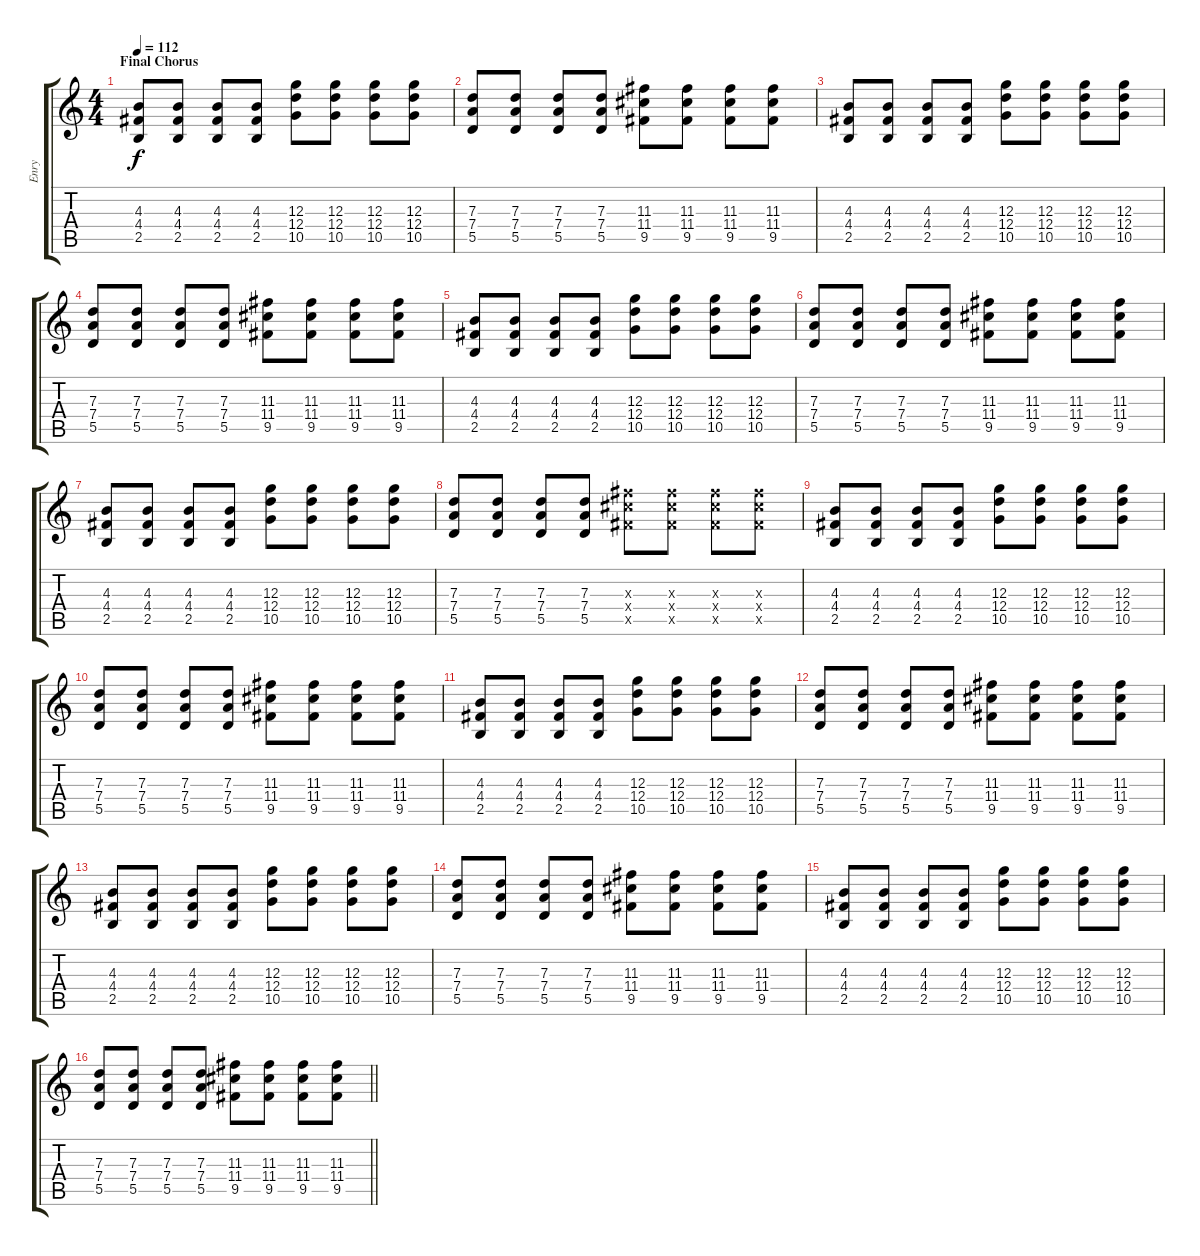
\track ("Enry" "Enry") {instrument overdrivenguitar}
\staff {score tabs}
\tuning (E4 B3 G3 D3 A2 E2) {hide}
\ts (4 4)
\section ("" "Final Chorus")
\tempo 112
\clef g2
\ks c
(4.3 4.4 2.5).8{dy f} (4.3 4.4 2.5).8 (4.3 4.4 2.5).8 (4.3 4.4 2.5).8 (12.3 12.4 10.5).8 (12.3 12.4 10.5).8 (12.3 12.4 10.5).8 (12.3 12.4 10.5).8 |
(7.3 7.4 5.5).8 (7.3 7.4 5.5).8 (7.3 7.4 5.5).8 (7.3 7.4 5.5).8 (11.3 11.4 9.5).8 (11.3 11.4 9.5).8 (11.3 11.4 9.5).8 (11.3 11.4 9.5).8 |
(4.3 4.4 2.5).8 (4.3 4.4 2.5).8 (4.3 4.4 2.5).8 (4.3 4.4 2.5).8 (12.3 12.4 10.5).8 (12.3 12.4 10.5).8 (12.3 12.4 10.5).8 (12.3 12.4 10.5).8 |
(7.3 7.4 5.5).8 (7.3 7.4 5.5).8 (7.3 7.4 5.5).8 (7.3 7.4 5.5).8 (11.3 11.4 9.5).8 (11.3 11.4 9.5).8 (11.3 11.4 9.5).8 (11.3 11.4 9.5).8 |
(4.3 4.4 2.5).8 (4.3 4.4 2.5).8 (4.3 4.4 2.5).8 (4.3 4.4 2.5).8 (12.3 12.4 10.5).8 (12.3 12.4 10.5).8 (12.3 12.4 10.5).8 (12.3 12.4 10.5).8 |
(7.3 7.4 5.5).8 (7.3 7.4 5.5).8 (7.3 7.4 5.5).8 (7.3 7.4 5.5).8 (11.3 11.4 9.5).8 (11.3 11.4 9.5).8 (11.3 11.4 9.5).8 (11.3 11.4 9.5).8 |
(4.3 4.4 2.5).8 (4.3 4.4 2.5).8 (4.3 4.4 2.5).8 (4.3 4.4 2.5).8 (12.3 12.4 10.5).8 (12.3 12.4 10.5).8 (12.3 12.4 10.5).8 (12.3 12.4 10.5).8 |
(7.3 7.4 5.5).8 (7.3 7.4 5.5).8 (7.3 7.4 5.5).8 (7.3 7.4 5.5).8 (11.3{x} 11.4{x} 9.5{x}).8 (11.3{x} 11.4{x} 9.5{x}).8 (11.3{x} 11.4{x} 9.5{x}).8 (11.3{x} 11.4{x} 9.5{x}).8 |
(4.3 4.4 2.5).8 (4.3 4.4 2.5).8 (4.3 4.4 2.5).8 (4.3 4.4 2.5).8 (12.3 12.4 10.5).8 (12.3 12.4 10.5).8 (12.3 12.4 10.5).8 (12.3 12.4 10.5).8 |
(7.3 7.4 5.5).8 (7.3 7.4 5.5).8 (7.3 7.4 5.5).8 (7.3 7.4 5.5).8 (11.3 11.4 9.5).8 (11.3 11.4 9.5).8 (11.3 11.4 9.5).8 (11.3 11.4 9.5).8 |
(4.3 4.4 2.5).8 (4.3 4.4 2.5).8 (4.3 4.4 2.5).8 (4.3 4.4 2.5).8 (12.3 12.4 10.5).8 (12.3 12.4 10.5).8 (12.3 12.4 10.5).8 (12.3 12.4 10.5).8 |
(7.3 7.4 5.5).8 (7.3 7.4 5.5).8 (7.3 7.4 5.5).8 (7.3 7.4 5.5).8 (11.3 11.4 9.5).8 (11.3 11.4 9.5).8 (11.3 11.4 9.5).8 (11.3 11.4 9.5).8 |
(4.3 4.4 2.5).8 (4.3 4.4 2.5).8 (4.3 4.4 2.5).8 (4.3 4.4 2.5).8 (12.3 12.4 10.5).8 (12.3 12.4 10.5).8 (12.3 12.4 10.5).8 (12.3 12.4 10.5).8 |
(7.3 7.4 5.5).8 (7.3 7.4 5.5).8 (7.3 7.4 5.5).8 (7.3 7.4 5.5).8 (11.3 11.4 9.5).8 (11.3 11.4 9.5).8 (11.3 11.4 9.5).8 (11.3 11.4 9.5).8 |
(4.3 4.4 2.5).8 (4.3 4.4 2.5).8 (4.3 4.4 2.5).8 (4.3 4.4 2.5).8 (12.3 12.4 10.5).8 (12.3 12.4 10.5).8 (12.3 12.4 10.5).8 (12.3 12.4 10.5).8 |
\barLineRight lightlight
(7.3 7.4 5.5).8 (7.3 7.4 5.5).8 (7.3 7.4 5.5).8 (7.3 7.4 5.5).8 (11.3 11.4 9.5).8 (11.3 11.4 9.5).8 (11.3 11.4 9.5).8 (11.3 11.4 9.5).8
